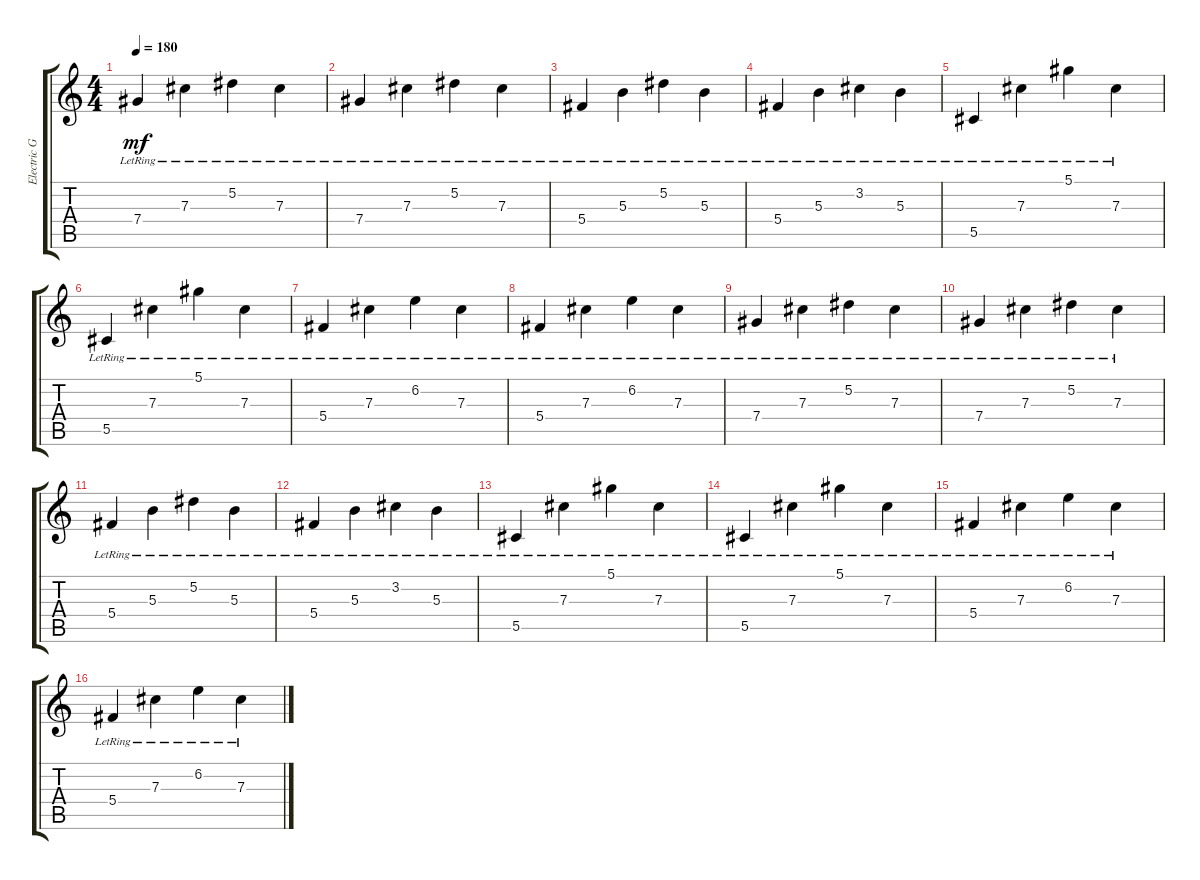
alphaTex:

\track ("Electric Guitar" "Electric G") {instrument distortionguitar}
\staff {score tabs}
\tuning (Eb4 Bb3 Gb3 Db3 Ab2 Db2) {hide}
\ts (4 4)
\tempo 180
\clef g2
\ks c
7.4{lr}.4{dy mf} 7.3{lr}.4 5.2{lr}.4 7.3{lr}.4 |
7.4{lr}.4 7.3{lr}.4 5.2{lr}.4 7.3{lr}.4 |
5.4{lr}.4 5.3{lr}.4 5.2{lr}.4 5.3{lr}.4 |
5.4{lr}.4 5.3{lr}.4 3.2{lr}.4 5.3{lr}.4 |
5.5{lr}.4 7.3{lr}.4 5.1{lr}.4 7.3{lr}.4 |
5.5{lr}.4 7.3{lr}.4 5.1{lr}.4 7.3{lr}.4 |
5.4{lr}.4 7.3{lr}.4 6.2{lr}.4 7.3{lr}.4 |
5.4{lr}.4 7.3{lr}.4 6.2{lr}.4 7.3{lr}.4 |
7.4{lr}.4 7.3{lr}.4 5.2{lr}.4 7.3{lr}.4 |
7.4{lr}.4 7.3{lr}.4 5.2{lr}.4 7.3{lr}.4 |
5.4{lr}.4 5.3{lr}.4 5.2{lr}.4 5.3{lr}.4 |
5.4{lr}.4 5.3{lr}.4 3.2{lr}.4 5.3{lr}.4 |
5.5{lr}.4 7.3{lr}.4 5.1{lr}.4 7.3{lr}.4 |
5.5{lr}.4 7.3{lr}.4 5.1{lr}.4 7.3{lr}.4 |
5.4{lr}.4 7.3{lr}.4 6.2{lr}.4 7.3{lr}.4 |
5.4{lr}.4 7.3{lr}.4 6.2{lr}.4 7.3{lr}.4
